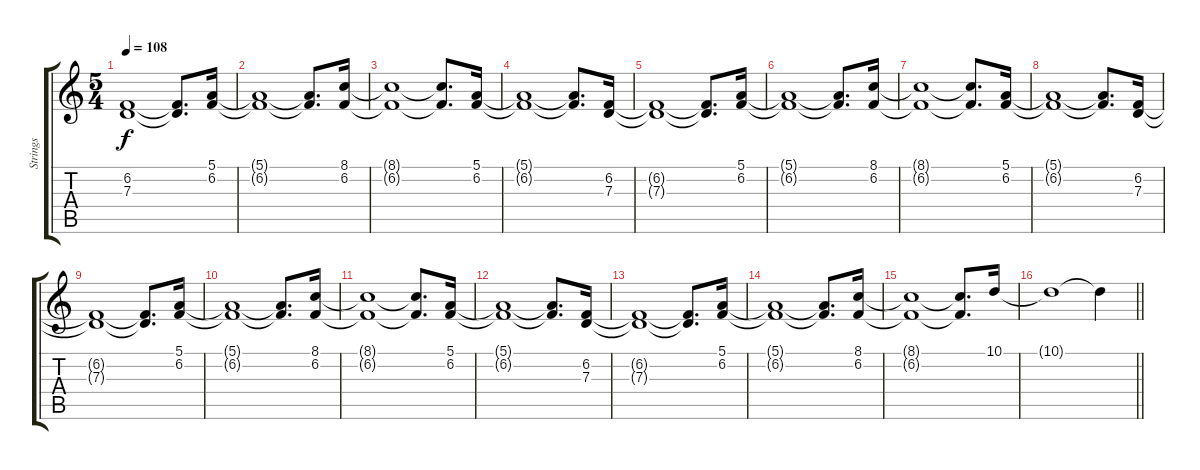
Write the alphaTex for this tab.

\track ("Strings" "Strings") {instrument stringensemble2}
\staff {score tabs}
\tuning (E4 B3 G3 D3 A2 D2) {hide}
\ts (5 4)
\tempo 108
\clef g2
\ks c
(6.2{t} 7.3{t}).1{dy f} (6.2{t} 7.3{t}).8{d} (5.1 6.2).16 |
(5.1{t} 6.2{t}).1 (5.1{t} 6.2{t}).8{d} (8.1 6.2).16 |
(8.1{t} 6.2{t}).1 (8.1{t} 6.2{t}).8{d} (5.1 6.2).16 |
(5.1{t} 6.2{t}).1 (5.1{t} 6.2{t}).8{d} (6.2 7.3).16 |
(6.2{t} 7.3{t}).1 (6.2{t} 7.3{t}).8{d} (5.1 6.2).16 |
(5.1{t} 6.2{t}).1 (5.1{t} 6.2{t}).8{d} (8.1 6.2).16 |
(8.1{t} 6.2{t}).1 (8.1{t} 6.2{t}).8{d} (5.1 6.2).16 |
(5.1{t} 6.2{t}).1 (5.1{t} 6.2{t}).8{d} (6.2 7.3).16 |
(6.2{t} 7.3{t}).1 (6.2{t} 7.3{t}).8{d} (5.1 6.2).16 |
(5.1{t} 6.2{t}).1 (5.1{t} 6.2{t}).8{d} (8.1 6.2).16 |
(8.1{t} 6.2{t}).1 (8.1{t} 6.2{t}).8{d} (5.1 6.2).16 |
(5.1{t} 6.2{t}).1 (5.1{t} 6.2{t}).8{d} (6.2 7.3).16 |
(6.2{t} 7.3{t}).1 (6.2{t} 7.3{t}).8{d} (5.1 6.2).16 |
(5.1{t} 6.2{t}).1 (5.1{t} 6.2{t}).8{d} (8.1 6.2).16 |
(8.1{t} 6.2{t}).1 (8.1{t} 6.2{t}).8{d} 10.1.16 |
\barLineRight lightlight
10.1{t}.1 10.1{t}.4
